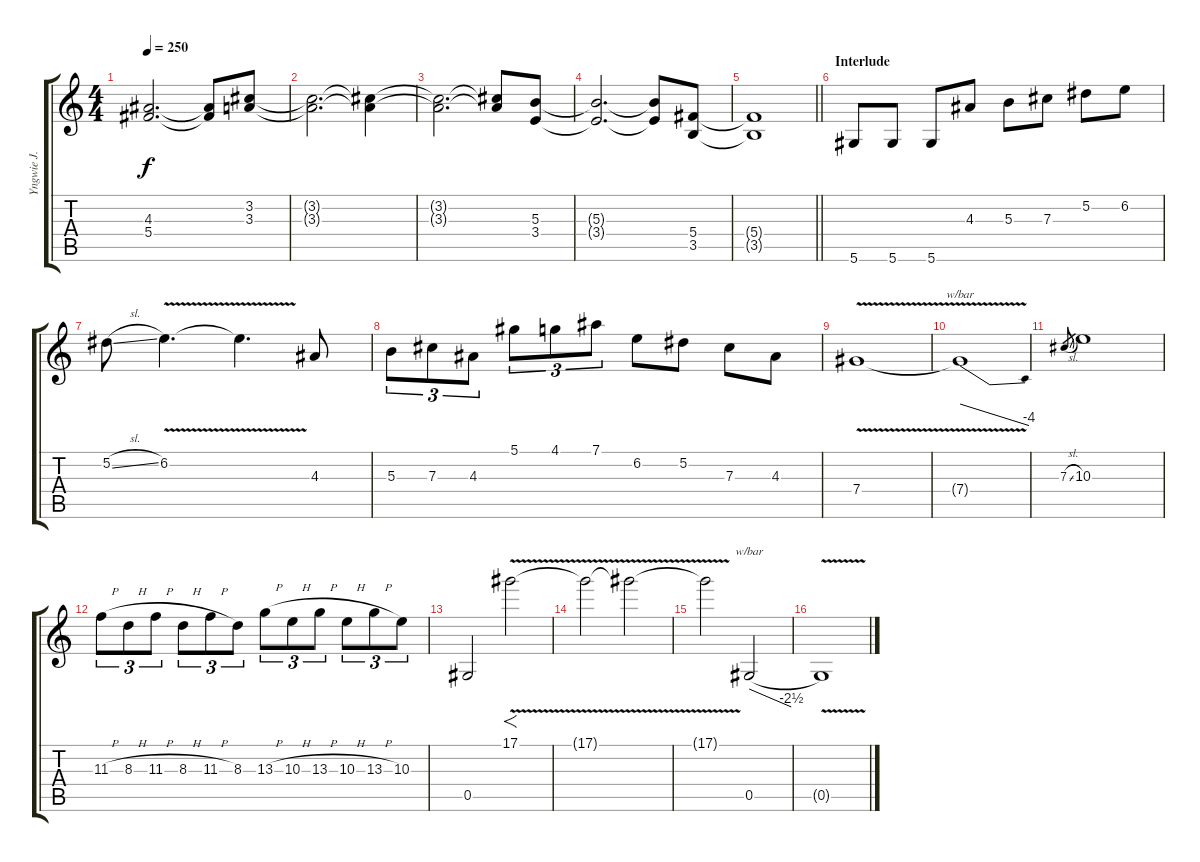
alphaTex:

\track ("Yngwie J. Malmsteen" "Yngwie J. ") {instrument distortionguitar}
\staff {score tabs}
\tuning (Eb4 Bb3 Gb3 Db3 Ab2 Eb2) {hide}
\ts (4 4)
\tempo 250
\clef g2
\ks c
(4.3{t} 5.4{t}).2{d dy f} (4.3{t} 5.4{t}).8 (3.2 3.3).8 |
(3.2{t} 3.3{t}).2{d} (3.2{t} 3.3{t}).4 |
(3.2{t} 3.3{t}).2{d} (3.2{t} 3.3{t}).8 (5.3 3.4).8 |
(5.3{t} 3.4{t}).2{d} (5.3{t} 3.4{t}).8 (5.4 3.5).8 |
\barLineRight lightlight
(5.4{t} 3.5{t}).1 |
\section ("" "Interlude")
5.6.8 5.6.8 5.6.8 4.3.8 5.3.8 7.3.8 5.2.8 6.2.8 |
5.2{sl}.8 6.2{v}.4{d} 6.2{t}.4{d} 4.3.8 |
5.3.8{tu (3 2)} 7.3.8{tu (3 2)} 4.3.8{tu (3 2)} 5.1.8{tu (3 2)} 4.1.8{tu (3 2)} 7.1.8{tu (3 2)} 6.2.8 5.2.8 7.3.8 4.3.8 |
7.4{v}.1 |
7.4{t}.1{tbe (dive default 0 0 60 -16)} |
7.3{sl}.8{gr} 10.3.1 |
11.3{h}.8{tu (3 2)} 8.3{h}.8{tu (3 2)} 11.3{h}.8{tu (3 2)} 8.3{h}.8{tu (3 2)} 11.3{h}.8{tu (3 2)} 8.3.8{tu (3 2)} 13.3{h}.8{tu (3 2)} 10.3{h}.8{tu (3 2)} 13.3{h}.8{tu (3 2)} 10.3{h}.8{tu (3 2)} 13.3{h}.8{tu (3 2)} 10.3.8{tu (3 2)} |
0.5.2 17.1{v}.2{f} |
17.1{v t}.2 17.1{v t}.2 |
17.1{v t}.2 0.5.2{tbe (dive default 0 0 60 -10)} |
0.5{v t}.1
